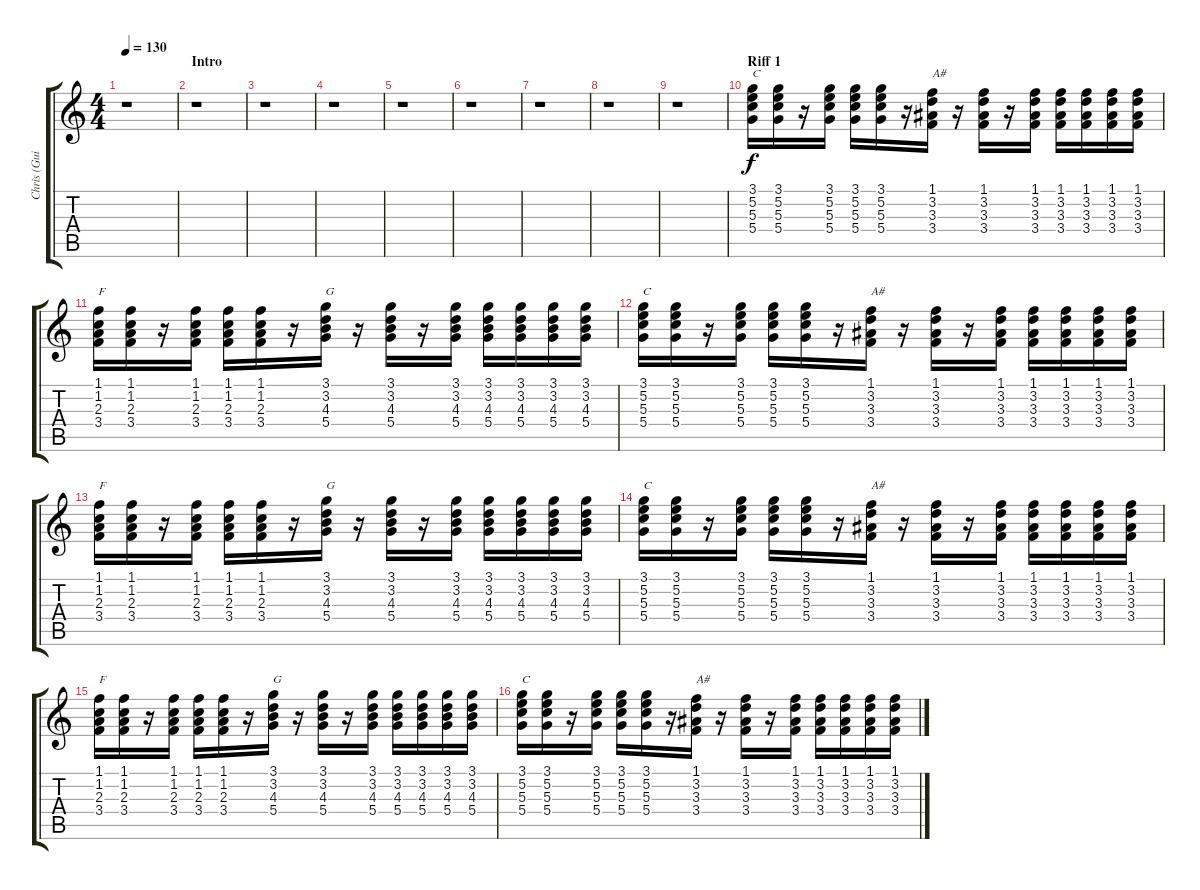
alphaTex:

\track ("Chris (Guitar)" "Chris (Gui") {instrument electricguitarclean}
\staff {score tabs}
\tuning (E4 B3 G3 D3 A2 E2) {hide}
\ts (4 4)
\tempo 130
\clef g2
\ks c
r.1{dy f instrument electricguitarclean} |
\section ("" "Intro")
r.1 |
r.1 |
r.1 |
r.1 |
r.1 |
r.1 |
r.1 |
r.1 |
\section ("" "Riff 1")
(3.1 5.2 5.3 5.4).16{txt "C"} (3.1 5.2 5.3 5.4).16 r.16 (3.1 5.2 5.3 5.4).16 (3.1 5.2 5.3 5.4).16 (3.1 5.2 5.3 5.4).16 r.16 (1.1 3.2 3.3 3.4).16{txt "A#"} r.16 (1.1 3.2 3.3 3.4).16 r.16 (1.1 3.2 3.3 3.4).16 (1.1 3.2 3.3 3.4).16 (1.1 3.2 3.3 3.4).16 (1.1 3.2 3.3 3.4).16 (1.1 3.2 3.3 3.4).16 |
(1.1 1.2 2.3 3.4).16{txt "F"} (1.1 1.2 2.3 3.4).16 r.16 (1.1 1.2 2.3 3.4).16 (1.1 1.2 2.3 3.4).16 (1.1 1.2 2.3 3.4).16 r.16 (3.1 3.2 4.3 5.4).16{txt "G"} r.16 (3.1 3.2 4.3 5.4).16 r.16 (3.1 3.2 4.3 5.4).16 (3.1 3.2 4.3 5.4).16 (3.1 3.2 4.3 5.4).16 (3.1 3.2 4.3 5.4).16 (3.1 3.2 4.3 5.4).16 |
(3.1 5.2 5.3 5.4).16{txt "C"} (3.1 5.2 5.3 5.4).16 r.16 (3.1 5.2 5.3 5.4).16 (3.1 5.2 5.3 5.4).16 (3.1 5.2 5.3 5.4).16 r.16 (1.1 3.2 3.3 3.4).16{txt "A#"} r.16 (1.1 3.2 3.3 3.4).16 r.16 (1.1 3.2 3.3 3.4).16 (1.1 3.2 3.3 3.4).16 (1.1 3.2 3.3 3.4).16 (1.1 3.2 3.3 3.4).16 (1.1 3.2 3.3 3.4).16 |
(1.1 1.2 2.3 3.4).16{txt "F"} (1.1 1.2 2.3 3.4).16 r.16 (1.1 1.2 2.3 3.4).16 (1.1 1.2 2.3 3.4).16 (1.1 1.2 2.3 3.4).16 r.16 (3.1 3.2 4.3 5.4).16{txt "G"} r.16 (3.1 3.2 4.3 5.4).16 r.16 (3.1 3.2 4.3 5.4).16 (3.1 3.2 4.3 5.4).16 (3.1 3.2 4.3 5.4).16 (3.1 3.2 4.3 5.4).16 (3.1 3.2 4.3 5.4).16 |
(3.1 5.2 5.3 5.4).16{txt "C"} (3.1 5.2 5.3 5.4).16 r.16 (3.1 5.2 5.3 5.4).16 (3.1 5.2 5.3 5.4).16 (3.1 5.2 5.3 5.4).16 r.16 (1.1 3.2 3.3 3.4).16{txt "A#"} r.16 (1.1 3.2 3.3 3.4).16 r.16 (1.1 3.2 3.3 3.4).16 (1.1 3.2 3.3 3.4).16 (1.1 3.2 3.3 3.4).16 (1.1 3.2 3.3 3.4).16 (1.1 3.2 3.3 3.4).16 |
(1.1 1.2 2.3 3.4).16{txt "F"} (1.1 1.2 2.3 3.4).16 r.16 (1.1 1.2 2.3 3.4).16 (1.1 1.2 2.3 3.4).16 (1.1 1.2 2.3 3.4).16 r.16 (3.1 3.2 4.3 5.4).16{txt "G"} r.16 (3.1 3.2 4.3 5.4).16 r.16 (3.1 3.2 4.3 5.4).16 (3.1 3.2 4.3 5.4).16 (3.1 3.2 4.3 5.4).16 (3.1 3.2 4.3 5.4).16 (3.1 3.2 4.3 5.4).16 |
(3.1 5.2 5.3 5.4).16{txt "C"} (3.1 5.2 5.3 5.4).16 r.16 (3.1 5.2 5.3 5.4).16 (3.1 5.2 5.3 5.4).16 (3.1 5.2 5.3 5.4).16 r.16 (1.1 3.2 3.3 3.4).16{txt "A#"} r.16 (1.1 3.2 3.3 3.4).16 r.16 (1.1 3.2 3.3 3.4).16 (1.1 3.2 3.3 3.4).16 (1.1 3.2 3.3 3.4).16 (1.1 3.2 3.3 3.4).16 (1.1 3.2 3.3 3.4).16
